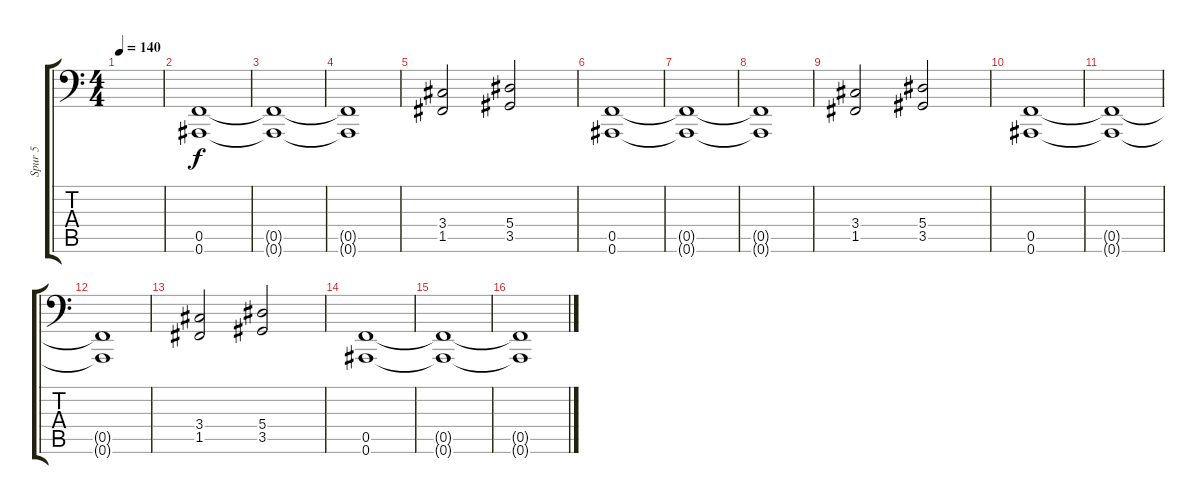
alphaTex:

\track ("Spur 5" "Spur 5") {instrument pad2warm}
\staff {score tabs}
\tuning (C4 G3 Eb3 Bb2 F2 Bb1) {hide}
\ts (4 4)
\tempo 140
\clef f4
\ks c
|
(0.5 0.6).1 |
(0.5{t} 0.6{t}).1 |
(0.5{t} 0.6{t}).1 |
(3.4 1.5).2 (5.4 3.5).2 |
(0.5 0.6).1 |
(0.5{t} 0.6{t}).1 |
(0.5{t} 0.6{t}).1 |
(3.4 1.5).2 (5.4 3.5).2 |
(0.5 0.6).1 |
(0.5{t} 0.6{t}).1 |
(0.5{t} 0.6{t}).1 |
(3.4 1.5).2 (5.4 3.5).2 |
(0.5 0.6).1 |
(0.5{t} 0.6{t}).1 |
(0.5{t} 0.6{t}).1
